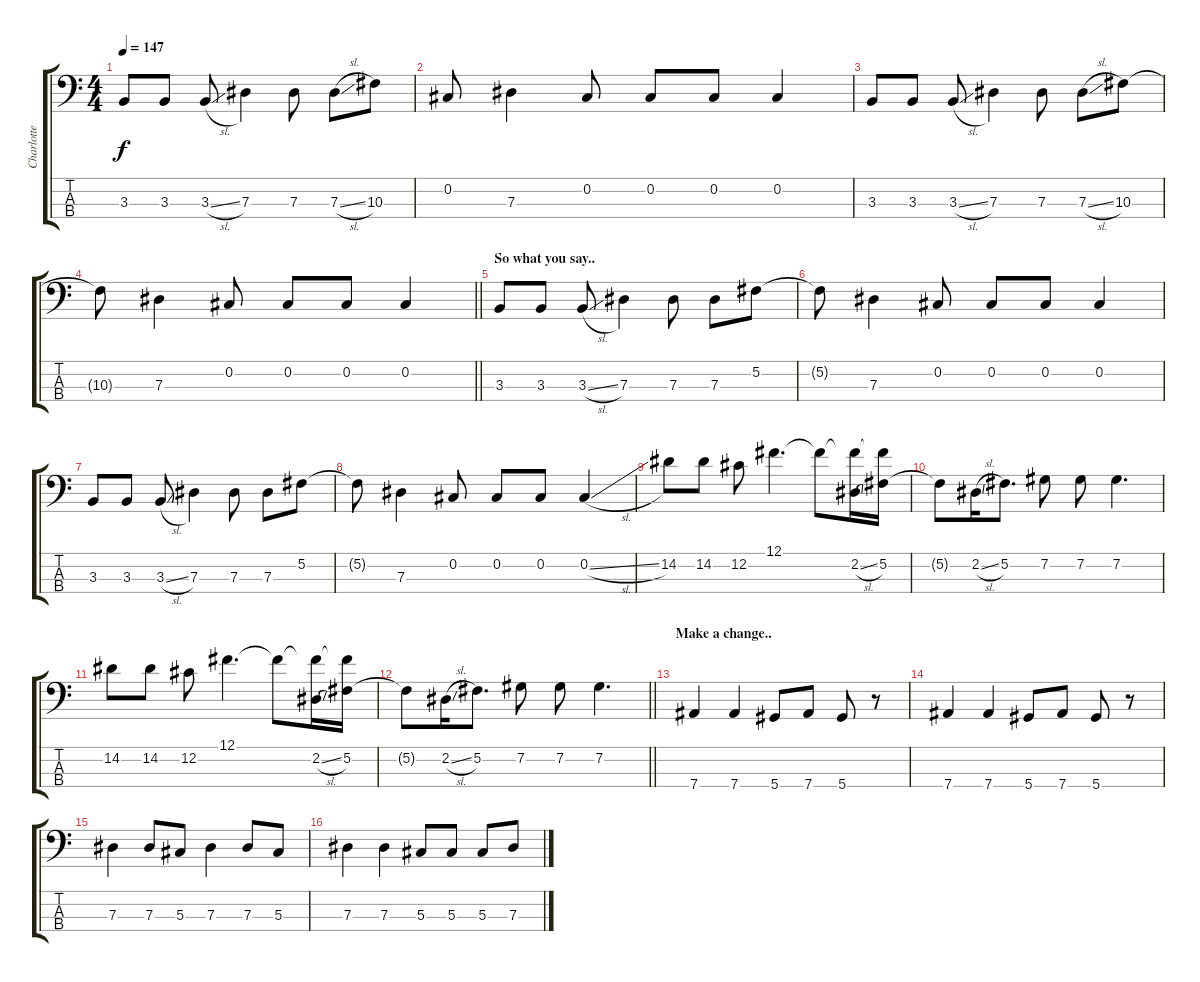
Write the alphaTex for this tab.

\track ("Charlotte" "Charlotte") {instrument electricbassfinger}
\staff {score tabs}
\tuning (Gb2 Db2 Ab1 Eb1) {hide}
\ts (4 4)
\tempo 147
\clef f4
\ks c
3.3.8{dy f} 3.3.8 3.3{sl}.8 7.3.4 7.3.8 7.3{sl}.8 10.3.8 |
0.2{t}.8 7.3.4 0.2.8 0.2.8 0.2.8 0.2.4 |
3.3.8 3.3.8 3.3{sl}.8 7.3.4 7.3.8 7.3{sl}.8 10.3.8 |
\barLineRight lightlight
10.3{t}.8 7.3.4 0.2.8 0.2.8 0.2.8 0.2.4 |
\section ("" "So what you say..")
3.3.8 3.3.8 3.3{sl}.8 7.3.4 7.3.8 7.3.8 5.2.8 |
5.2{t}.8 7.3.4 0.2.8 0.2.8 0.2.8 0.2.4 |
3.3.8 3.3.8 3.3{sl}.8 7.3.4 7.3.8 7.3.8 5.2.8 |
5.2{t}.8 7.3.4 0.2.8 0.2.8 0.2.8 0.2{sl}.4 |
14.2.8 14.2.8 12.2.8 12.1.4{d} 12.1{t}.8 (12.1{t} 2.2{sl}).16 (12.1{t} 5.2).16 |
5.2{t}.8 2.2{sl}.16 5.2.8{d} 7.2.8 7.2.8 7.2.4{d} |
14.2.8 14.2.8 12.2.8 12.1.4{d} 12.1{t}.8 (12.1{t} 2.2{sl}).16 (12.1{t} 5.2).16 |
\barLineRight lightlight
5.2{t}.8 2.2{sl}.16 5.2.8{d} 7.2.8 7.2.8 7.2.4{d} |
\section ("" "Make a change..")
7.4.4 7.4.4 5.4.8 7.4.8 5.4.8 r.8 |
7.4.4 7.4.4 5.4.8 7.4.8 5.4.8 r.8 |
7.3.4 7.3.8 5.3.8 7.3.4 7.3.8 5.3.8 |
7.3.4 7.3.4 5.3.8 5.3.8 5.3.8 7.3.8
